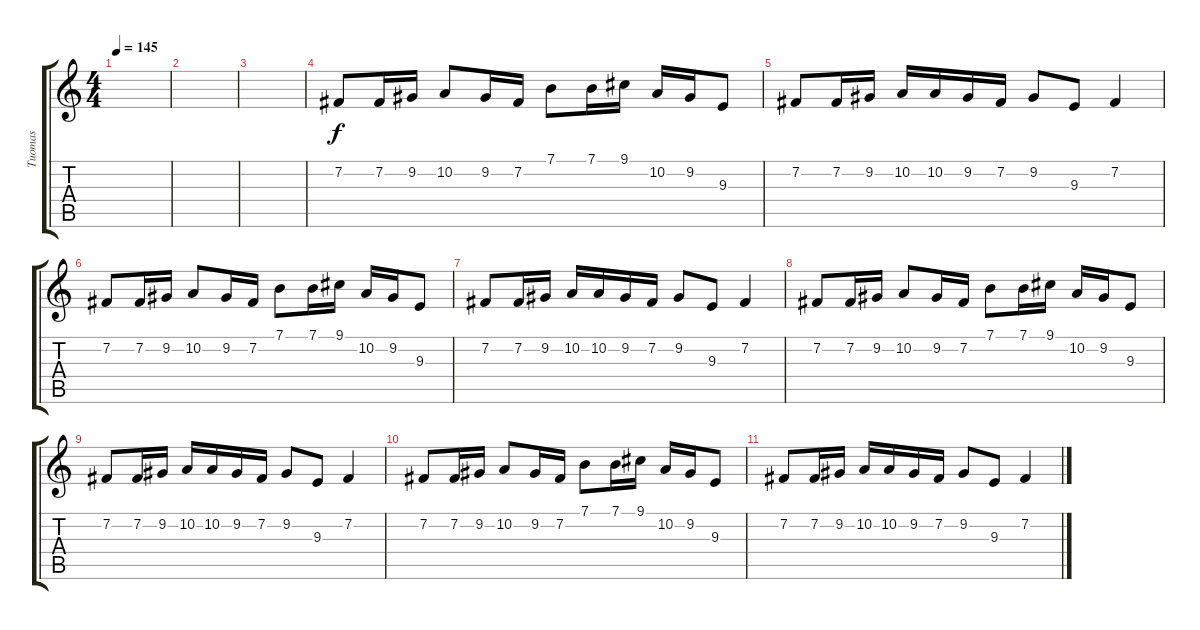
\track ("Tuomas" "Tuomas") {instrument harpsichord}
\staff {score tabs}
\tuning (E4 B3 G3 D3 A2 E2) {hide}
\ts (4 4)
\tempo 145
\clef g2
\ks c
|
|
|
7.2.8 7.2.16 9.2.16 10.2.8 9.2.16 7.2.16 7.1.8 7.1.16 9.1.16 10.2.16 9.2.16 9.3.8 |
7.2.8 7.2.16 9.2.16 10.2.16 10.2.16 9.2.16 7.2.16 9.2.8 9.3.8 7.2.4 |
7.2.8 7.2.16 9.2.16 10.2.8 9.2.16 7.2.16 7.1.8 7.1.16 9.1.16 10.2.16 9.2.16 9.3.8 |
7.2.8 7.2.16 9.2.16 10.2.16 10.2.16 9.2.16 7.2.16 9.2.8 9.3.8 7.2.4 |
7.2.8 7.2.16 9.2.16 10.2.8 9.2.16 7.2.16 7.1.8 7.1.16 9.1.16 10.2.16 9.2.16 9.3.8 |
7.2.8 7.2.16 9.2.16 10.2.16 10.2.16 9.2.16 7.2.16 9.2.8 9.3.8 7.2.4 |
7.2.8 7.2.16 9.2.16 10.2.8 9.2.16 7.2.16 7.1.8 7.1.16 9.1.16 10.2.16 9.2.16 9.3.8 |
7.2.8 7.2.16 9.2.16 10.2.16 10.2.16 9.2.16 7.2.16 9.2.8 9.3.8 7.2.4
